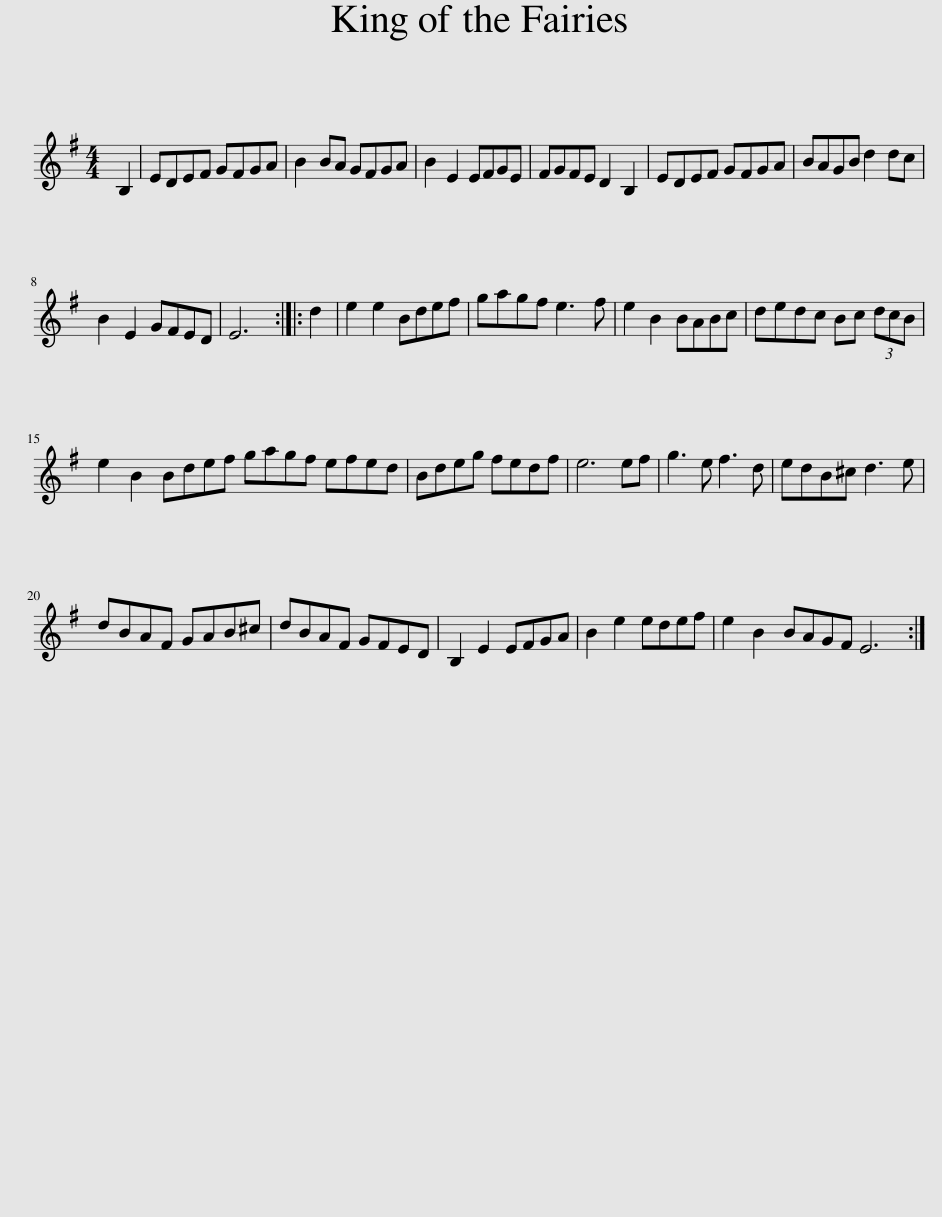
X:1
L:1/8
M:4/4
I:linebreak $
K:Emin
V:1 treble
V:1
 B,2 | EDEF GFGA | B2 BA GFGA | B2 E2 EFGE | FGFE D2 B,2 | %5
 EDEF GFGA | BAGB d2 dc |$ B2 E2 GFED | E6 :: d2 | %10
 e2 e2 Bdef | gagf e3 f | e2 B2 BABc | dedc Bc (3dcB |$ e2 B2 Bdef gagf efed | %15
 Bdeg fedf | e6 ef | g3 e f3 d | edB^c d3 e |$ dBAF GAB^c | %20
 dBAF GFED | B,2 E2 EFGA | B2 e2 edef | e2 B2 BAGF E6 :| %24
